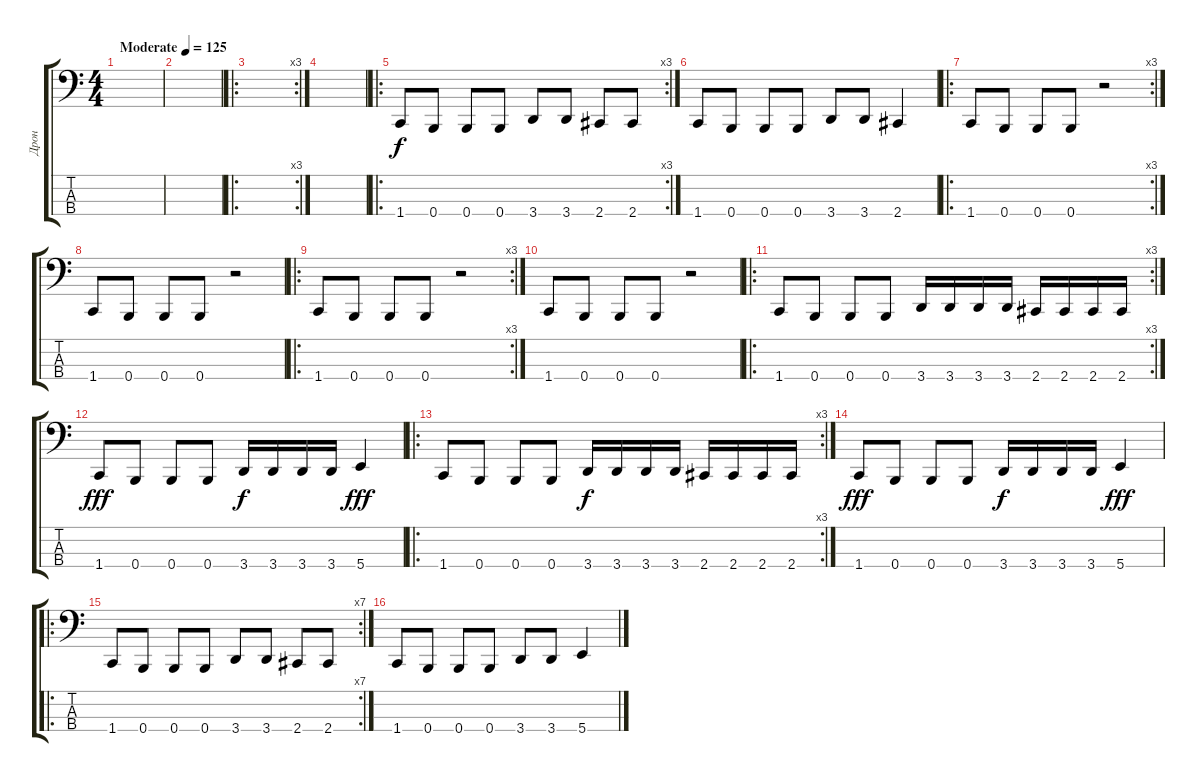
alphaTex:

\track ("Дрон" "Дрон") {instrument slapbass1}
\staff {score tabs}
\tuning (E2 B1 Gb1 B0) {hide}
\ts (4 4)
\tempo (125 "Moderate")
\clef f4
\ks c
|
|
\ro
\rc 3
|
|
\ro
\rc 3
1.4.8 0.4.8 0.4.8 0.4.8 3.4.8 3.4.8 2.4.8 2.4.8 |
1.4.8 0.4.8 0.4.8 0.4.8 3.4.8 3.4.8 2.4.4 |
\ro
\rc 3
1.4.8 0.4.8 0.4.8 0.4.8 r.2 |
1.4.8 0.4.8 0.4.8 0.4.8 r.2 |
\ro
\rc 3
1.4.8 0.4.8 0.4.8 0.4.8 r.2 |
1.4.8 0.4.8 0.4.8 0.4.8 r.2 |
\ro
\rc 3
1.4.8 0.4.8 0.4.8 0.4.8 3.4.16{dy f} 3.4.16 3.4.16 3.4.16 2.4.16 2.4.16 2.4.16 2.4.16 |
1.4.8{dy fff} 0.4.8 0.4.8 0.4.8 3.4.16{dy f} 3.4.16 3.4.16 3.4.16 5.4.4{dy fff} |
\ro
\rc 3
1.4.8 0.4.8 0.4.8 0.4.8 3.4.16{dy f} 3.4.16 3.4.16 3.4.16 2.4.16 2.4.16 2.4.16 2.4.16 |
1.4.8{dy fff} 0.4.8 0.4.8 0.4.8 3.4.16{dy f} 3.4.16 3.4.16 3.4.16 5.4.4{dy fff} |
\ro
\rc 7
1.4.8 0.4.8 0.4.8 0.4.8 3.4.8 3.4.8 2.4.8 2.4.8 |
1.4.8 0.4.8 0.4.8 0.4.8 3.4.8 3.4.8 5.4.4
